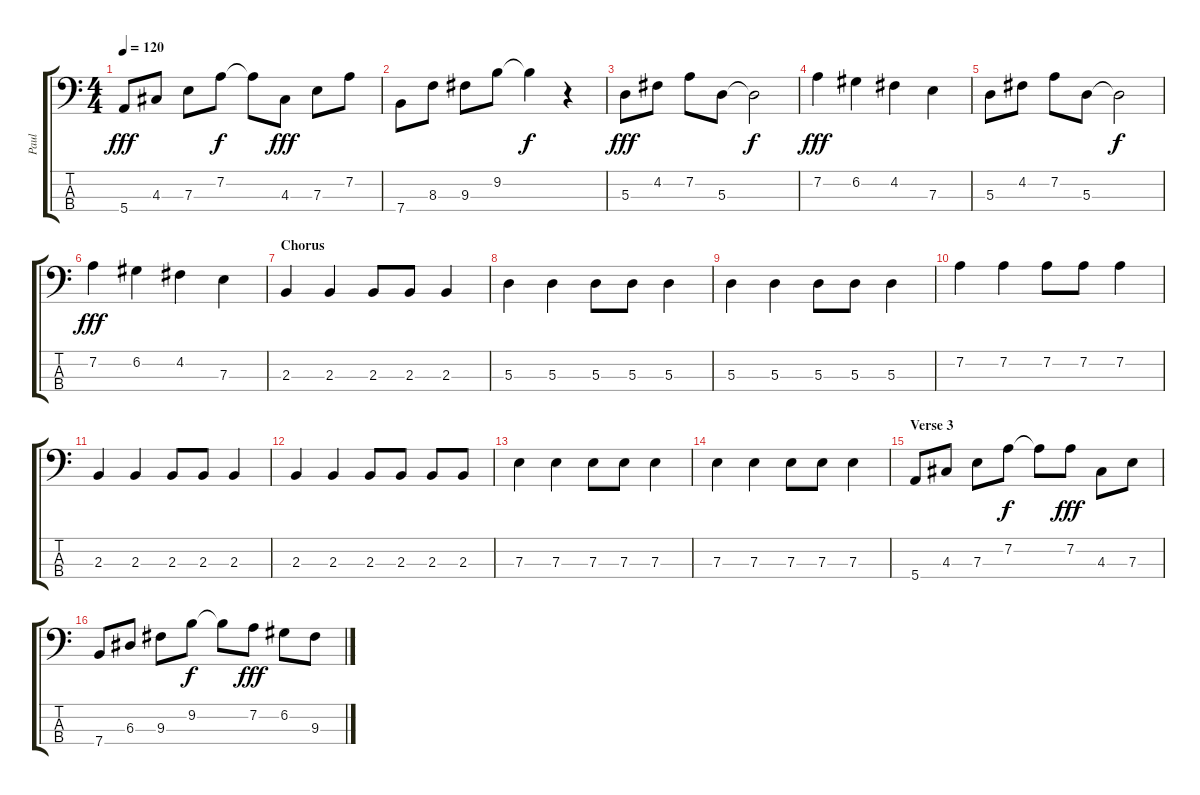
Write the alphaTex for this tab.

\track ("Paul" "Paul") {instrument electricbasspick}
\staff {score tabs}
\tuning (G2 D2 A1 E1) {hide}
\ts (4 4)
\tempo 120
\clef f4
\ks c
5.4.8{dy fff} 4.3.8 7.3.8 7.2.8{dy f} 7.2{t}.8 4.3.8{dy fff} 7.3.8 7.2.8 |
7.4.8 8.3.8 9.3.8 9.2.8 9.2{t}.4{dy f} r.4 |
5.3.8{dy fff} 4.2.8 7.2.8 5.3.8 5.3{t}.2{dy f} |
7.2.4{dy fff} 6.2.4 4.2.4 7.3.4 |
5.3.8 4.2.8 7.2.8 5.3.8 5.3{t}.2{dy f} |
7.2.4{dy fff} 6.2.4 4.2.4 7.3.4 |
\section ("" "Chorus")
2.3.4 2.3.4 2.3.8 2.3.8 2.3.4 |
5.3.4 5.3.4 5.3.8 5.3.8 5.3.4 |
5.3.4 5.3.4 5.3.8 5.3.8 5.3.4 |
7.2.4 7.2.4 7.2.8 7.2.8 7.2.4 |
2.3.4 2.3.4 2.3.8 2.3.8 2.3.4 |
2.3.4 2.3.4 2.3.8 2.3.8 2.3.8 2.3.8 |
7.3.4 7.3.4 7.3.8 7.3.8 7.3.4 |
7.3.4 7.3.4 7.3.8 7.3.8 7.3.4 |
\section ("" "Verse 3")
5.4.8 4.3.8 7.3.8 7.2.8{dy f} 7.2{t}.8 7.2.8{dy fff} 4.3.8 7.3.8 |
7.4.8 6.3.8 9.3.8 9.2.8{dy f} 9.2{t}.8 7.2.8{dy fff} 6.2.8 9.3.8
